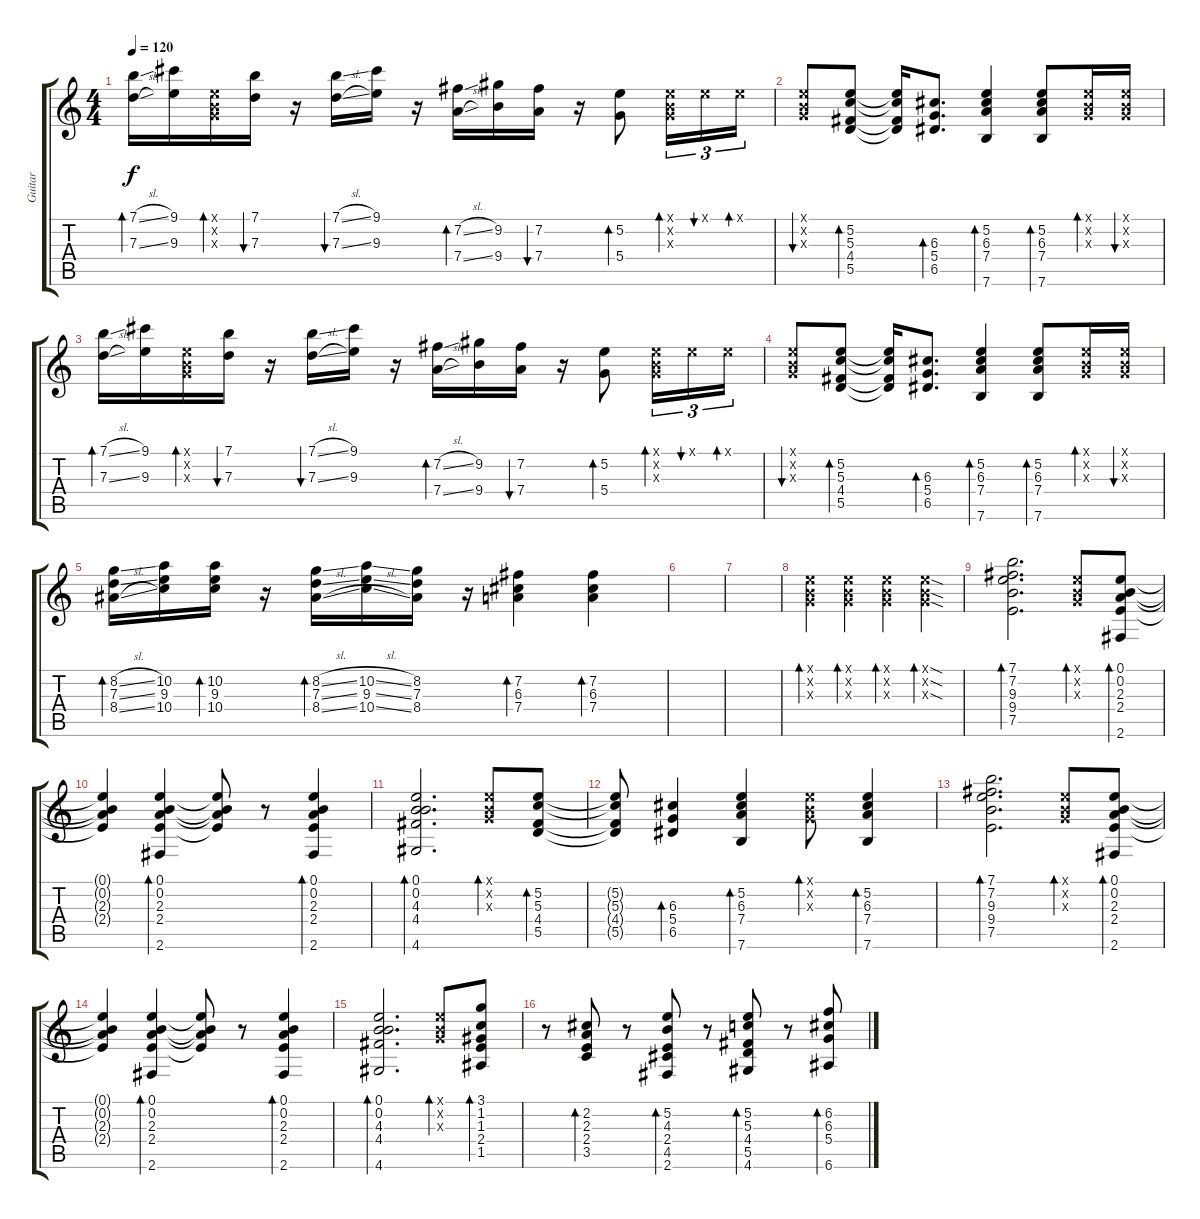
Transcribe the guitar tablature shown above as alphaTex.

\track ("Guitar" "Guitar") {instrument acousticguitarsteel}
\staff {score tabs}
\tuning (E4 B3 G3 D3 A2 E2) {hide}
\ts (4 4)
\tempo 120
\clef g2
\ks c
(7.1{sl} 7.3{sl}).16{bd 30 dy f} (9.1 9.3).16 (0.1{x} 0.2{x} 0.3{x}).16{bd 30} (7.1 7.3).16{bu 30} r.16 (7.1{sl} 7.3{sl}).16{bu 30} (9.1 9.3).16 r.16 (7.2{sl} 7.4{sl}).16{bd 30} (9.2 9.4).16 (7.2 7.4).16{bu 30} r.16 (5.2 5.4).8{bd 30} (0.1{x} 0.2{x} 0.3{x}).16{tu (3 2) bd 30} 0.1{x}.16{tu (3 2) bu 30} 0.1{x}.16{tu (3 2) bd 30} |
(0.1{x} 0.2{x} 0.3{x}).8{bu 30} (5.2 5.3 4.4 5.5).8{bd 30} (5.2{t} 5.3{t} 4.4{t} 5.5{t}).16 (6.3 5.4 6.5).8{d bd 30} (5.2 6.3 7.4 7.6).4{bd 30} (5.2 6.3 7.4 7.6).8{bd 60} (0.1{x} 0.2{x} 0.3{x}).16{bd 30} (0.1{x} 0.2{x} 0.3{x}).16{bu 30} |
(7.1{sl} 7.3{sl}).16{bd 30} (9.1 9.3).16 (0.1{x} 0.2{x} 0.3{x}).16{bd 30} (7.1 7.3).16{bu 30} r.16 (7.1{sl} 7.3{sl}).16{bu 30} (9.1 9.3).16 r.16 (7.2{sl} 7.4{sl}).16{bd 30} (9.2 9.4).16 (7.2 7.4).16{bu 30} r.16 (5.2 5.4).8{bd 30} (0.1{x} 0.2{x} 0.3{x}).16{tu (3 2) bd 30} 0.1{x}.16{tu (3 2) bu 30} 0.1{x}.16{tu (3 2) bd 30} |
(0.1{x} 0.2{x} 0.3{x}).8{bu 30} (5.2 5.3 4.4 5.5).8{bd 30} (5.2{t} 5.3{t} 4.4{t} 5.5{t}).16 (6.3 5.4 6.5).8{d bd 30} (5.2 6.3 7.4 7.6).4{bd 30} (5.2 6.3 7.4 7.6).8{bd 60} (0.1{x} 0.2{x} 0.3{x}).16{bd 30} (0.1{x} 0.2{x} 0.3{x}).16{bu 30} |
(8.2{sl} 7.3{sl} 8.4{sl}).16{bd 30} (10.2 9.3 10.4).16 (10.2 9.3 10.4).16{bd 30} r.16 (8.2{sl} 7.3{sl} 8.4{sl}).16{bd 30} (10.2{sl} 9.3{sl} 10.4{sl}).16 (8.2 7.3 8.4).16 r.16 (7.2 6.3 7.4).4{bd 30} (7.2 6.3 7.4).4{bd 30} |
|
|
(0.1{x} 0.2{x} 0.3{x}).4{bd 30} (0.1{x} 0.2{x} 0.3{x}).4{bd 30} (0.1{x} 0.2{x} 0.3{x}).4{bd 30} (0.1{sod x} 0.2{sod x} 0.3{sod x}).4{bd 30} |
(7.1 7.2 9.3 9.4 7.5).2{d bd 30} (0.1{x} 0.2{x} 0.3{x}).8{bd 30} (0.1 0.2 2.3 2.4 2.6).8{bd 30} |
(0.1{t} 0.2{t} 2.3{t} 2.4{t}).4 (0.1 0.2 2.3 2.4 2.6).4{bd 30} (0.1{t} 0.2{t} 2.3{t} 2.4{t}).8 r.8 (0.1 0.2 2.3 2.4 2.6).4{bd 30} |
(0.1 0.2 4.3 4.4 4.6).2{d bd 30} (0.1{x} 0.2{x} 0.3{x}).8{bd 30} (5.2 5.3 4.4 5.5).8{bd 30} |
(5.2{t} 5.3{t} 4.4{t} 5.5{t}).8 (6.3 5.4 6.5).4{bd 30} (5.2 6.3 7.4 7.6).4{bd 30} (0.1{x} 0.2{x} 0.3{x}).8{bd 30} (5.2 6.3 7.4 7.6).4{bd 30} |
(7.1 7.2 9.3 9.4 7.5).2{d bd 30} (0.1{x} 0.2{x} 0.3{x}).8{bd 30} (0.1 0.2 2.3 2.4 2.6).8{bd 30} |
(0.1{t} 0.2{t} 2.3{t} 2.4{t}).4 (0.1 0.2 2.3 2.4 2.6).4{bd 30} (0.1{t} 0.2{t} 2.3{t} 2.4{t}).8 r.8 (0.1 0.2 2.3 2.4 2.6).4{bd 30} |
(0.1 0.2 4.3 4.4 4.6).2{d bd 30} (0.1{x} 0.2{x} 0.3{x}).8{bd 30} (3.1 1.2 1.3 2.4 1.5).8{bd 30} |
r.8 (2.2 2.3 2.4 3.5).8{bd 30} r.8 (5.2 4.3 2.4 4.5 2.6).8{bd 30} r.8 (5.2 5.3 4.4 5.5 4.6).8{bd 30} r.8 (6.2 6.3 5.4 6.6).8{bd 30}
